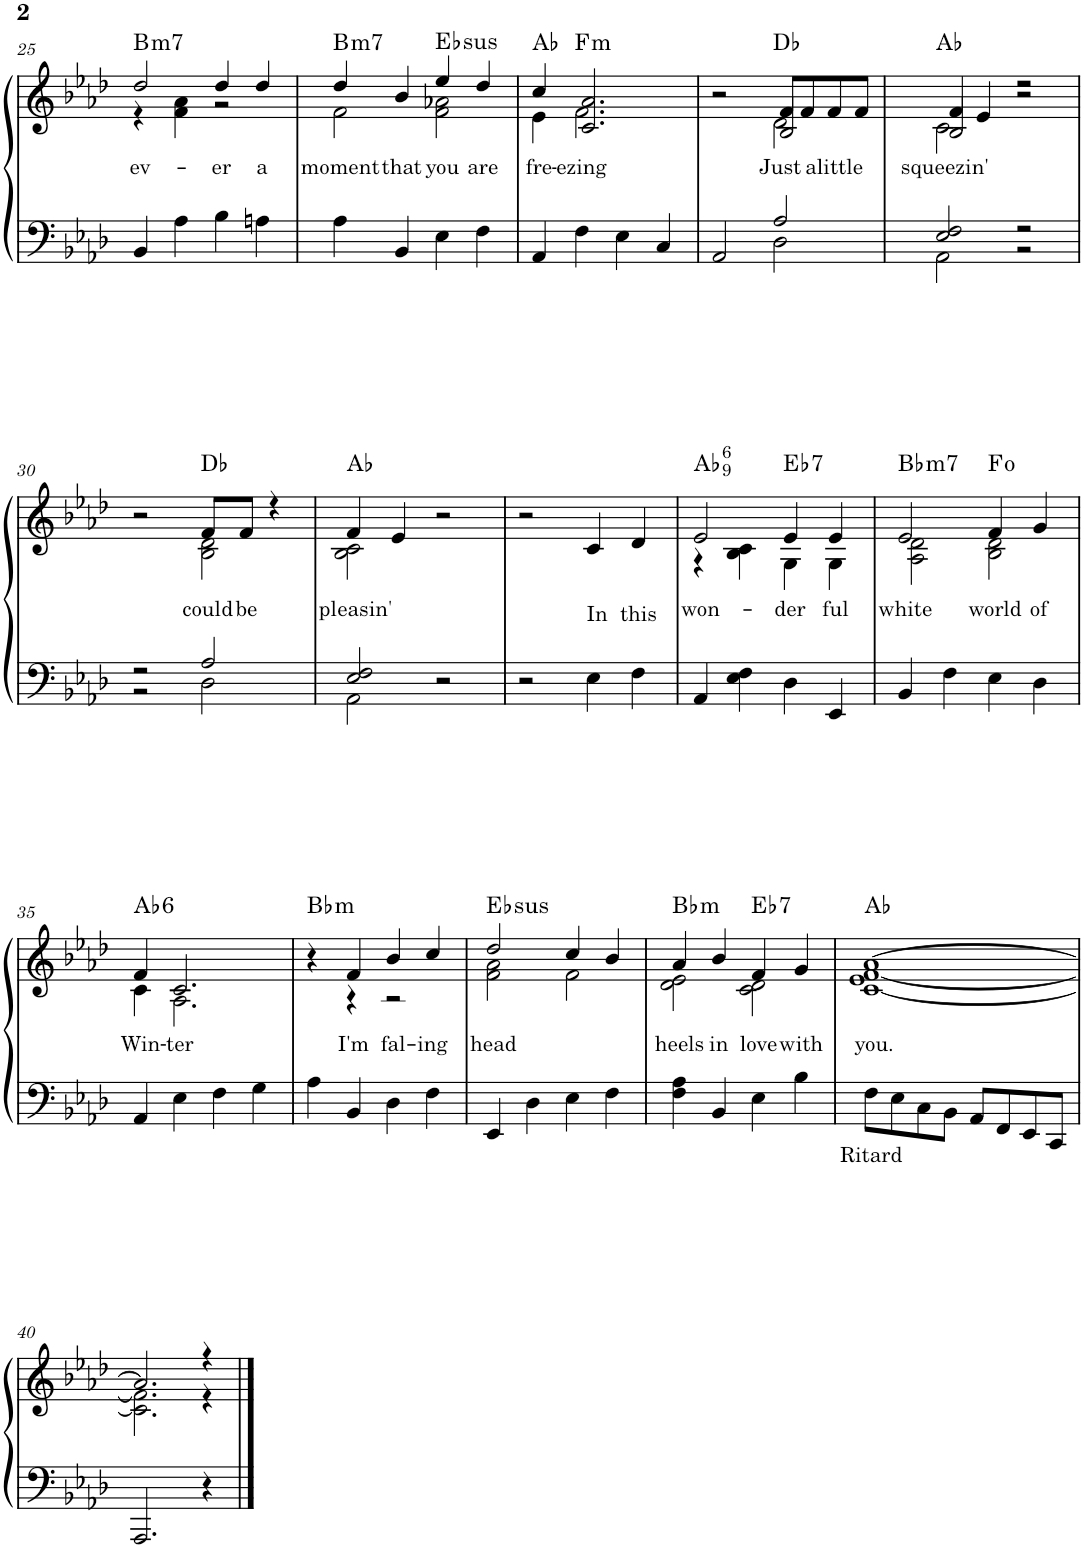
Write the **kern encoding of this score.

**kern	**text	**kern	**text	**text	**harte
*part1	*part1	*part1	*part1	*part1	*part1
*staff2	*staff2	*staff1	*staff1	*staff1	*
*I"Piano	*	*	*	*	*
*I'Pno.	*	*	*	*	*
!!LO:PB:g=z
*clefF4	*	*clefG2	*	*	*
*k[b-e-a-d-]	*	*k[b-e-a-d-]	*	*	*
*M2/2	*	*M2/2	*	*	*
*met(c|)	*	*met(c|)	*	*	*
=25	=25	=25	=25	=25	=25
!	!	!	!LO:LY:b	!	!LO:H:kt=m7
*	*	*^	*	*	*
4BB-/	.	2dd-/	4r	ev-	.	B:min7
4A-\	.	.	4f\ 4a-\	.	.	.
!	!	!	!	!LO:LY:b	!	!
4B-\	.	4dd-/	2r	-er	.	.
!	!	!	!	!LO:LY:b	!	!
4An\	.	4dd-/	.	a	.	.
=26	=26	=26	=26	=26	=26	=26
!	!	!	!	!LO:LY:b	!	!LO:H:kt=m7
4A-\	.	4dd-/	2f\	moment	.	B:min7
!	!	!	!	!LO:LY:b	!	!
4BB-/	.	4b-/	.	that	.	.
!	!	!	!	!LO:LY:b	!	!LO:H:kt=sus
4E-\	.	4ee-/	2f\ 2a-X\	you	.	Eb:sus4
!	!	!	!	!LO:LY:b	!	!
4F\	.	4dd-/	.	are	.	.
=27	=27	=27	=27	=27	=27	=27
!	!	!	!	!LO:LY:b	!	!
4AA-/	.	4cc/	4e-\	fre-	.	Ab:maj
!	!	!	!	!LO:LY:b	!	!LO:H:kt=m
4F\	.	2.c/ 2.a-/	2.f\	-ezing	.	F:min
4E-\	.	.	.	.	.	.
4C/	.	.	.	.	.	.
=28	=28	=28	=28	=28	=28	=28
*^	*	*	*^	*	*	*
2AA-/	2ryy	.	2r	2ryy	2ryy	.	.	.
!	!	!	!	!	!	!LO:LY:b	!	!
2A-/	2D-\	.	8f/L	2d-\	2B-/	Just	.	Db:maj
.	.	.	8f/	.	.	.	.	.
!	!	!	!	!	!	!LO:LY:b	!	!
.	.	.	8f/	.	.	alittle	.	.
.	.	.	8f/J	.	.	.	.	.
=29	=29	=29	=29	=29	=29	=29	=29	=29
!	!	!	!	!	!	!LO:LY:b	!	!
2E-/ 2F/	2AA-\	.	4f/	2c\	2B-/	squeezin'	.	Ab:maj
.	.	.	4e-/	.	.	.	.	.
2r	2r	.	2r	2ryy	2r	.	.	.
*	*	*	*	*v	*v	*	*	*
!!LO:LB:g=z
=30	=30	=30	=30	=30	=30	=30	=30
2r	2r	.	2r	2ryy	.	.	.
!	!	!	!	!	!LO:LY:b	!	!
2A-/	2D-\	.	8f/L	2B-\ 2d-\	could	.	Db:maj
!	!	!	!	!	!LO:LY:b	!	!
.	.	.	8f/J	.	be	.	.
.	.	.	4r	.	.	.	.
=31	=31	=31	=31	=31	=31	=31	=31
!	!	!	!	!	!LO:LY:b	!	!
2E-/ 2F/	2AA-\	.	4f/	2B-\ 2c\	pleasin'	.	Ab:maj
.	.	.	4e-/	.	.	.	.
2r	2ryy	.	2r	2ryy	.	.	.
*v	*v	*	*	*	*	*	*
*	*	*v	*v	*	*	*
=32	=32	=32	=32	=32	=32
2r	.	2r	.	.	.
!	!	!	!	!LO:LY:b	!
4E-\	.	4c/	.	In	.
!	!	!	!	!LO:LY:b	!
4F\	.	4d-/	.	this	.
=33	=33	=33	=33	=33	=33
!	!	!	!LO:LY:b	!	!LO:H:kt=6
*	*	*^	*	*	*
4AA-/	.	2e-/	4r	won-	.	Ab:maj6(9)
4E-\ 4F\	.	.	4B-\ 4c\	.	.	.
!	!	!	!	!LO:LY:b	!	!LO:H:kt=7
4D-\	.	4e-/	4G\	-der	.	Eb:7
!	!	!	!	!LO:LY:b	!	!
4EE-/	.	4e-/	4G\	ful	.	.
=34	=34	=34	=34	=34	=34	=34
!	!	!	!	!LO:LY:b	!	!LO:H:kt=m7
4BB-/	.	2e-/	2A-\ 2d-\	white	.	Bb:min7
4F\	.	.	.	.	.	.
!	!	!	!	!LO:LY:b	!	!
4E-\	.	4f/	2B-\ 2d-\	world	.	F:dim
!	!	!	!	!LO:LY:b	!	!
4D-\	.	4g/	.	of	.	.
!!LO:LB:g=z	!!
=35	=35	=35	=35	=35	=35	=35
!	!	!	!	!LO:LY:b	!	!LO:H:kt=6
4AA-/	.	4f/	4c\	Win-	.	Ab:maj6
!	!	!	!	!LO:LY:b	!	!
4E-\	.	2.c/	2.A-\	-ter	.	.
4F\	.	.	.	.	.	.
4G\	.	.	.	.	.	.
=36	=36	=36	=36	=36	=36	=36
!	!	!	!	!	!	!LO:H:kt=m
4A-\	.	4r	4ryy	.	.	Bb:min
!	!	!	!	!LO:LY:b	!	!
4BB-/	.	4f/	4r	I'm	.	.
!	!	!	!	!LO:LY:b	!	!
4D-\	.	4b-/	2r	fal-	.	.
!	!	!	!	!LO:LY:b	!	!
4F\	.	4cc/	.	-ing	.	.
=37	=37	=37	=37	=37	=37	=37
!	!	!	!	!LO:LY:b	!	!LO:H:kt=sus
4EE-/	.	2dd-/	2f\ 2a-\	head	.	Eb:sus4
4D-\	.	.	.	.	.	.
4E-\	.	4cc/	2f\	.	.	.
4F\	.	4b-/	.	.	.	.
=38	=38	=38	=38	=38	=38	=38
!	!	!	!	!LO:LY:b	!	!LO:H:kt=m
4F\ 4A-\	.	4a-/	2d-\ 2e-\	heels	.	Bb:min
!	!	!	!	!LO:LY:b	!	!
4BB-/	.	4b-/	.	in	.	.
!	!	!	!	!LO:LY:b	!	!LO:H:kt=7
4E-\	.	4f/	2c\ 2d-\	love	.	Eb:7
!	!	!	!	!LO:LY:b	!	!
4B-\	.	4g/	.	with	.	.
=39	=39	=39	=39	=39	=39	=39
!	!LO:LY:b	!	!	!LO:LY:b	!	!
8F\L	Ritard	[1a-	[1c 1e- [1f	you.	.	Ab:maj
8E-\	.	.	.	.	.	.
8C\	.	.	.	.	.	.
8BB-\J	.	.	.	.	.	.
8AA-/L	.	.	.	.	.	.
8FF/	.	.	.	.	.	.
8EE-/	.	.	.	.	.	.
8CC/J	.	.	.	.	.	.
!!LO:LB:g=z	!!
=40	=40	=40	=40	=40	=40	=40
2.AAA-/	.	2.a-/]	2.c\] 2.f\]	.	.	.
4r	.	4r	4r	.	.	.
*	*	*v	*v	*	*	*
==	==	==	==	==	==
*-	*-	*-	*-	*-	*-
